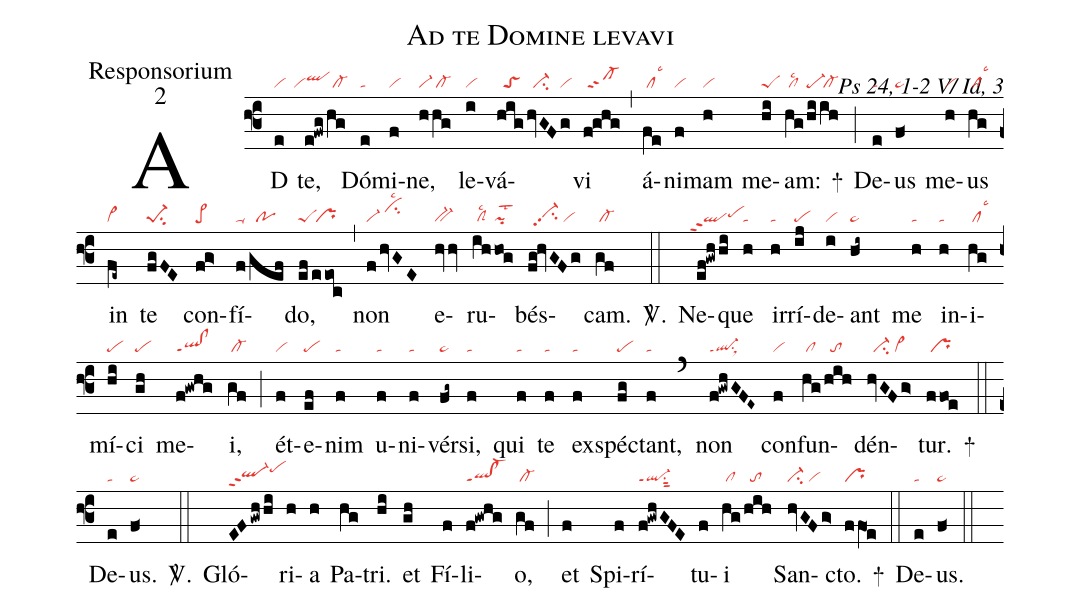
name:Ad te Domine levavi;
office-part:Responsorium;
mode:2;
commentary:Ps 24, 1-2 V/ Id, 3;
nabc-lines:1;
%%
(f3)
AD(e|vi) te,(e!fwg|```viqlhi|/hg|//cl-) Dó(e|ta)mi(f|vi)ne,(h|vi-|hg|/cl-) le(i|vi)vá(hig|//toS|/hvGF|//ci-|g|vi)vi(f!ghg|/sf-) (,)
á(fe|/cllsc3)ni(f|vi)mam(h|vi) me(hi|peS)am:(hg|/cllsc2|/hi|pe-|ih|/cl-) +(;)
De(e|ta)us(f<|pe~) me(h|vi)us(hg|/cllsc3) in(fe~|cl~) te(fgFE|pe-1su2) con(fg>|pe>)fí(f|ta-|/gef|//po)do,(ef|peS|/eeoc|/pr) (,)
non(f/hvGE|vi-/cihjlsc2) e(hvhv|bv-)ru(ih|/clSlsc2|hog|pilst2)bés(fg!hvGFg|//vi-hhpp2su2/vi)cam.(gf|/cl-) <sp>V/</sp>.(::)
Ne(ef!gwhhi|``qlppt2pehh)que(h|ta) ir(h|ta)rí(ij|pe)de(i|vi)ant(hi~|pe~) me(h|ta) in(h|ta)i(hg|/cllsc3)mí(hi|pe)ci(gh|pe) me(f!gwhg|ql!clppt1)i,(gf|/cl-) (;)
ét(f|vi)e(ef|pe)nim(f|ta) u(f|ta)ni(f|ta)vér(fg~|pe~)si,(f|ta) qui(f|ta) te(f|ta) ex(f|ta)spéc(fg|pe)tant,(f|ta) (`)
non(f!gwhGFE~|ql-ppt1su1sux1) con(f|vi)fun(hg|/cl|/hih|//to)dén(hvGFg>|//vi-su2/vi>)tur.(ffoe|/pr) +(::)
De(e|ta)us.(f<|pe~) <sp>V/</sp>.(::)
Gló(EFgwhhi|ql-hhppt2pehj)ri(h)a(h) Pa(hg)tri.(hi) et(gh) Fí(f)li(f!gwhg|ql!cl-ppt1)o,(gf|/cl-) (;)
et(f) Spi(f)rí(f!gwhGFE|ql-ppt1su1sut2)tu(f)i(hg|/cl|/hih|//to) San(hvGFg>|ci-/vi)cto.(ffO1e|pr) +(::)
De(e|ta)us.(f<|pe~) (::)
